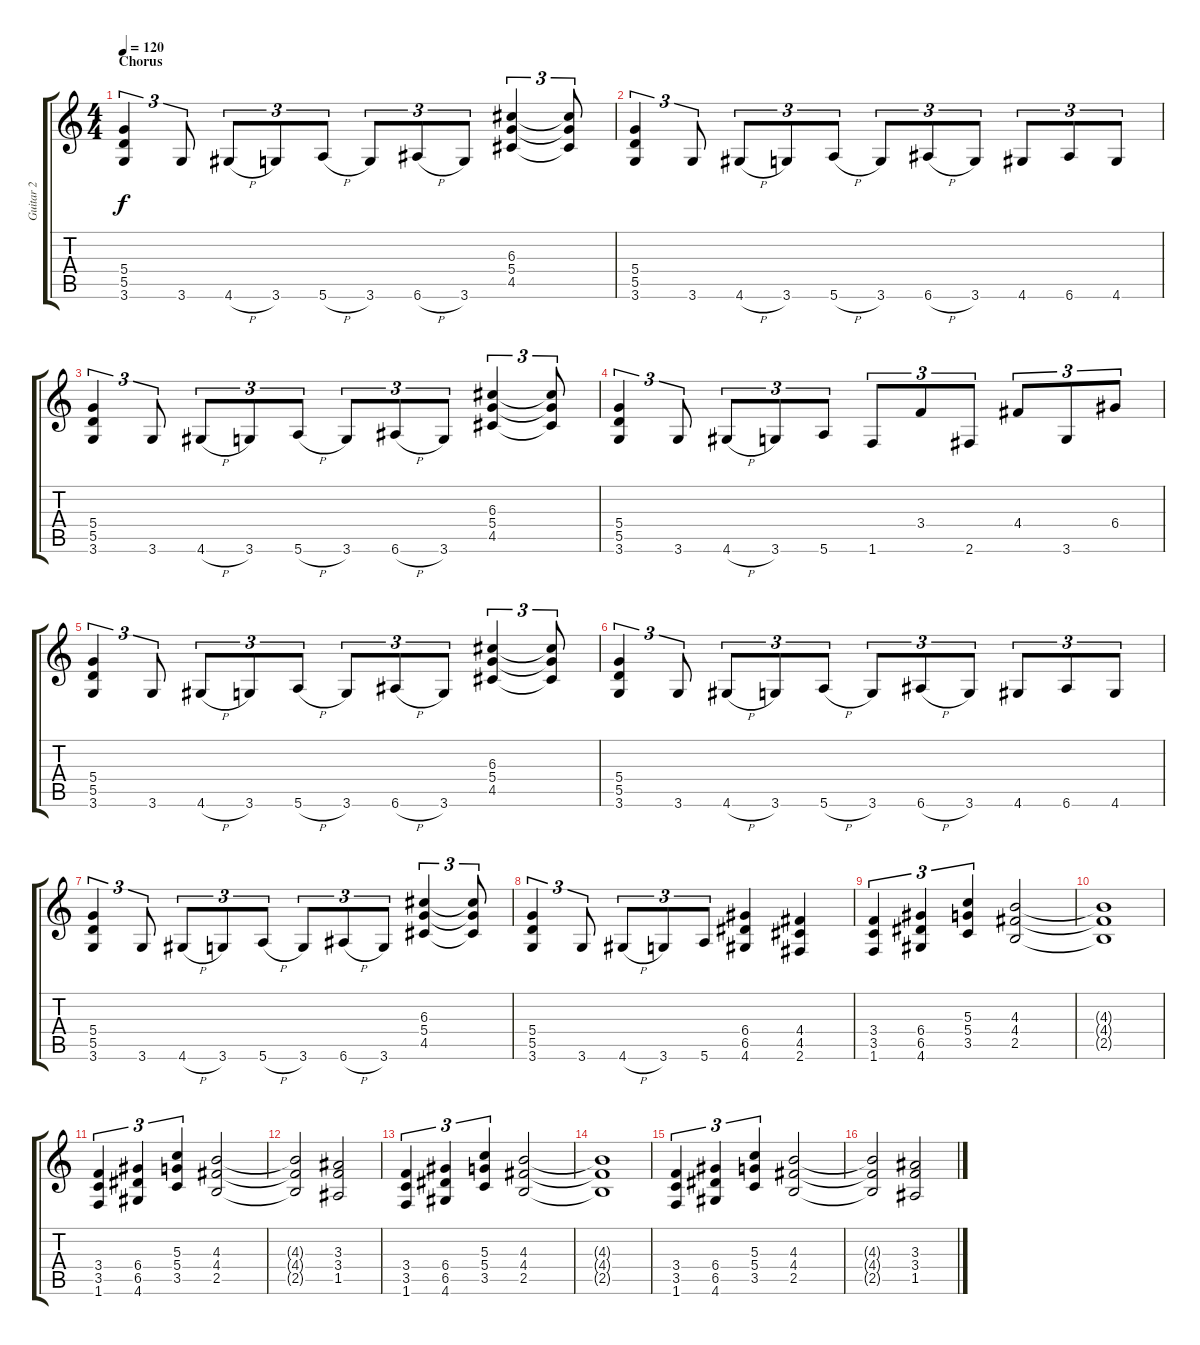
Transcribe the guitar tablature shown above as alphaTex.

\track ("Guitar 2" "Guitar 2") {instrument overdrivenguitar}
\staff {score tabs}
\tuning (E4 B3 G3 D3 A2 E2) {hide}
\ts (4 4)
\section ("" "Chorus")
\tempo 120
\clef g2
\ks c
(5.4 5.5 3.6).4{tu (3 2) dy f} 3.6.8{tu (3 2)} 4.6{h}.8{tu (3 2)} 3.6.8{tu (3 2)} 5.6{h}.8{tu (3 2)} 3.6.8{tu (3 2)} 6.6{h}.8{tu (3 2)} 3.6.8{tu (3 2)} (6.3 5.4 4.5).4{tu (3 2)} (6.3{t} 5.4{t} 4.5{t}).8{tu (3 2)} |
(5.4 5.5 3.6).4{tu (3 2)} 3.6.8{tu (3 2)} 4.6{h}.8{tu (3 2)} 3.6.8{tu (3 2)} 5.6{h}.8{tu (3 2)} 3.6.8{tu (3 2)} 6.6{h}.8{tu (3 2)} 3.6.8{tu (3 2)} 4.6.8{tu (3 2)} 6.6.8{tu (3 2)} 4.6.8{tu (3 2)} |
(5.4 5.5 3.6).4{tu (3 2)} 3.6.8{tu (3 2)} 4.6{h}.8{tu (3 2)} 3.6.8{tu (3 2)} 5.6{h}.8{tu (3 2)} 3.6.8{tu (3 2)} 6.6{h}.8{tu (3 2)} 3.6.8{tu (3 2)} (6.3 5.4 4.5).4{tu (3 2)} (6.3{t} 5.4{t} 4.5{t}).8{tu (3 2)} |
(5.4 5.5 3.6).4{tu (3 2)} 3.6.8{tu (3 2)} 4.6{h}.8{tu (3 2)} 3.6.8{tu (3 2)} 5.6.8{tu (3 2)} 1.6.8{tu (3 2)} 3.4.8{tu (3 2)} 2.6.8{tu (3 2)} 4.4.8{tu (3 2)} 3.6.8{tu (3 2)} 6.4.8{tu (3 2)} |
(5.4 5.5 3.6).4{tu (3 2)} 3.6.8{tu (3 2)} 4.6{h}.8{tu (3 2)} 3.6.8{tu (3 2)} 5.6{h}.8{tu (3 2)} 3.6.8{tu (3 2)} 6.6{h}.8{tu (3 2)} 3.6.8{tu (3 2)} (6.3 5.4 4.5).4{tu (3 2)} (6.3{t} 5.4{t} 4.5{t}).8{tu (3 2)} |
(5.4 5.5 3.6).4{tu (3 2)} 3.6.8{tu (3 2)} 4.6{h}.8{tu (3 2)} 3.6.8{tu (3 2)} 5.6{h}.8{tu (3 2)} 3.6.8{tu (3 2)} 6.6{h}.8{tu (3 2)} 3.6.8{tu (3 2)} 4.6.8{tu (3 2)} 6.6.8{tu (3 2)} 4.6.8{tu (3 2)} |
(5.4 5.5 3.6).4{tu (3 2)} 3.6.8{tu (3 2)} 4.6{h}.8{tu (3 2)} 3.6.8{tu (3 2)} 5.6{h}.8{tu (3 2)} 3.6.8{tu (3 2)} 6.6{h}.8{tu (3 2)} 3.6.8{tu (3 2)} (6.3 5.4 4.5).4{tu (3 2)} (6.3{t} 5.4{t} 4.5{t}).8{tu (3 2)} |
(5.4 5.5 3.6).4{tu (3 2)} 3.6.8{tu (3 2)} 4.6{h}.8{tu (3 2)} 3.6.8{tu (3 2)} 5.6.8{tu (3 2)} (6.4 6.5 4.6).4 (4.4 4.5 2.6).4 |
(3.4 3.5 1.6).4{tu (3 2)} (6.4 6.5 4.6).4{tu (3 2)} (5.3 5.4 3.5).4{tu (3 2)} (4.3 4.4 2.5).2 |
(4.3{t} 4.4{t} 2.5{t}).1 |
(3.4 3.5 1.6).4{tu (3 2)} (6.4 6.5 4.6).4{tu (3 2)} (5.3 5.4 3.5).4{tu (3 2)} (4.3 4.4 2.5).2 |
(4.3{t} 4.4{t} 2.5{t}).2 (3.3 3.4 1.5).2 |
(3.4 3.5 1.6).4{tu (3 2)} (6.4 6.5 4.6).4{tu (3 2)} (5.3 5.4 3.5).4{tu (3 2)} (4.3 4.4 2.5).2 |
(4.3{t} 4.4{t} 2.5{t}).1 |
(3.4 3.5 1.6).4{tu (3 2)} (6.4 6.5 4.6).4{tu (3 2)} (5.3 5.4 3.5).4{tu (3 2)} (4.3 4.4 2.5).2 |
(4.3{t} 4.4{t} 2.5{t}).2 (3.3 3.4 1.5).2
